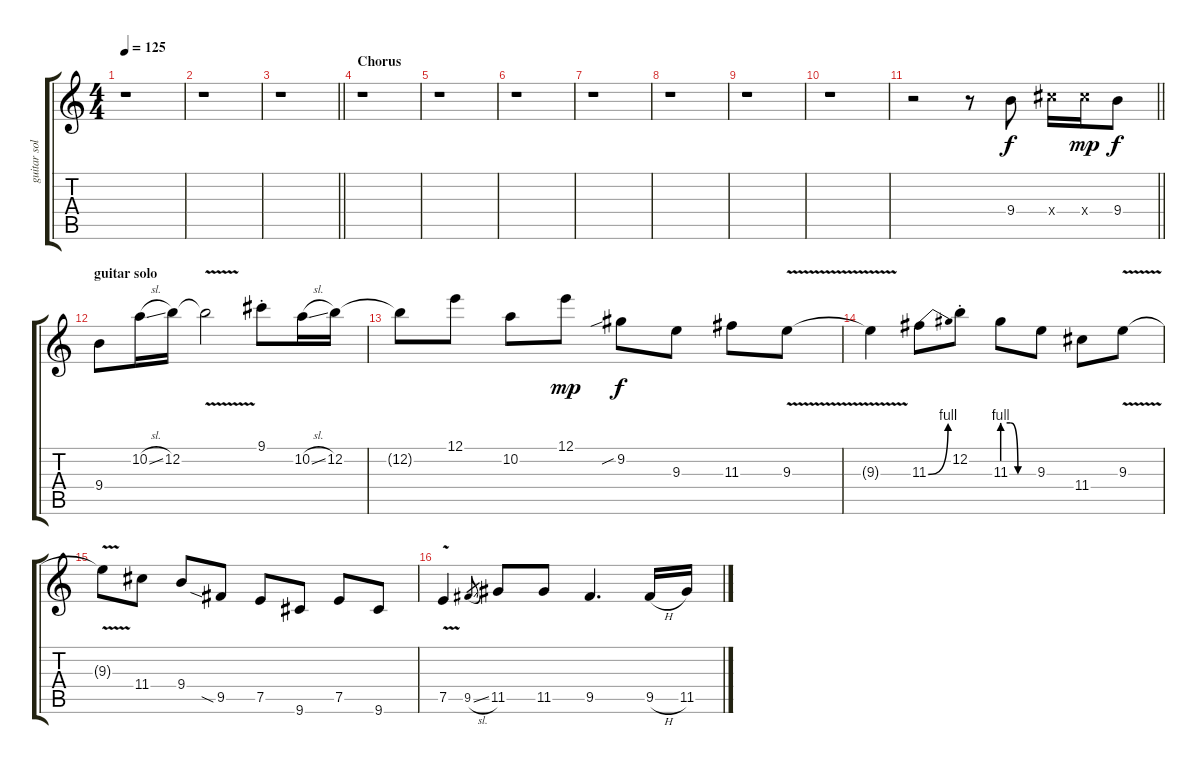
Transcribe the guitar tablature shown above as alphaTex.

\track ("guitar solo" "guitar sol") {instrument distortionguitar}
\staff {score tabs}
\tuning (E4 B3 G3 D3 A2 E2) {hide}
\ts (4 4)
\tempo 125
\clef g2
\ks c
r.1{dy f} |
r.1 |
\barLineRight lightlight
r.1 |
\section ("" "Chorus")
r.1 |
r.1 |
r.1 |
r.1 |
r.1 |
r.1 |
r.1 |
\barLineRight lightlight
r.2 r.8 9.4.8 11.4{x}.16 11.4{x}.16{dy mp} 9.4.8{dy f} |
\section ("" "guitar solo")
9.4.8 10.2{sl}.16 12.2.16 12.2{v t}.2 9.1{st}.8 10.2{sl}.16 12.2.16 |
12.2{t}.8 12.1.8 10.2.8 12.1.8{dy mp} 9.2{sib}.8{dy f} 9.3.8 11.3.8 9.3{v}.8 |
9.3{t}.4 11.3{be (bend 0 0 60 4)}.8 12.2{st}.8 11.3{be (custom 0 4 15 4 30 0 60 0)}.8 9.3.8 11.4.8 9.3{v}.8 |
9.3{t}.8 11.4.8 9.4.8 9.5{sia}.8 7.5.8 9.6.8 7.5.8 9.6.8 |
7.5{v}.4 9.5{sl}.8{gr} 11.5.8 11.5.8 9.5.4{d} 9.5{h}.16 11.5.16
